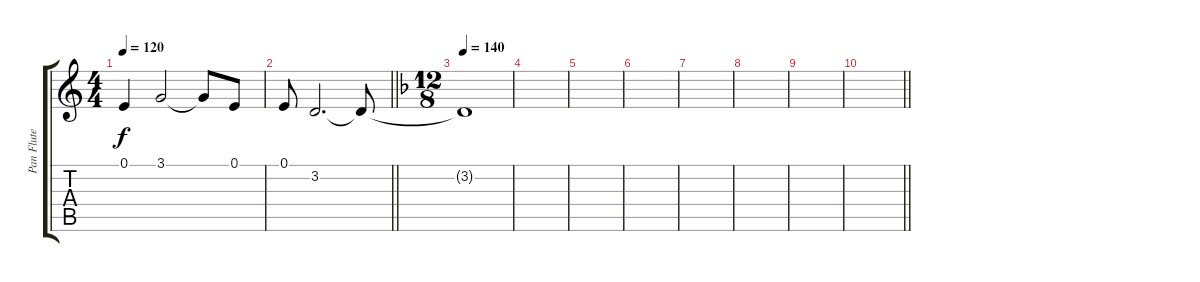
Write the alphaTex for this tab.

\track ("Pan Flute" "Pan Flute") {instrument panflute}
\staff {score tabs}
\tuning (E4 B3 G3 D3 A2 E2) {hide}
\ts (4 4)
\tempo 120
\clef g2
\ks c
0.1.4{dy f balance 0} 3.1.2 3.1{t}.8 0.1.8{balance 0} |
\barLineRight lightlight
0.1.8 3.2.2{d balance 16} 3.2{t}.8 |
\ts (12 8)
\tempo 140
\ks f
3.2{t}.1 |
|
|
|
|
|
|
\barLineRight lightlight
